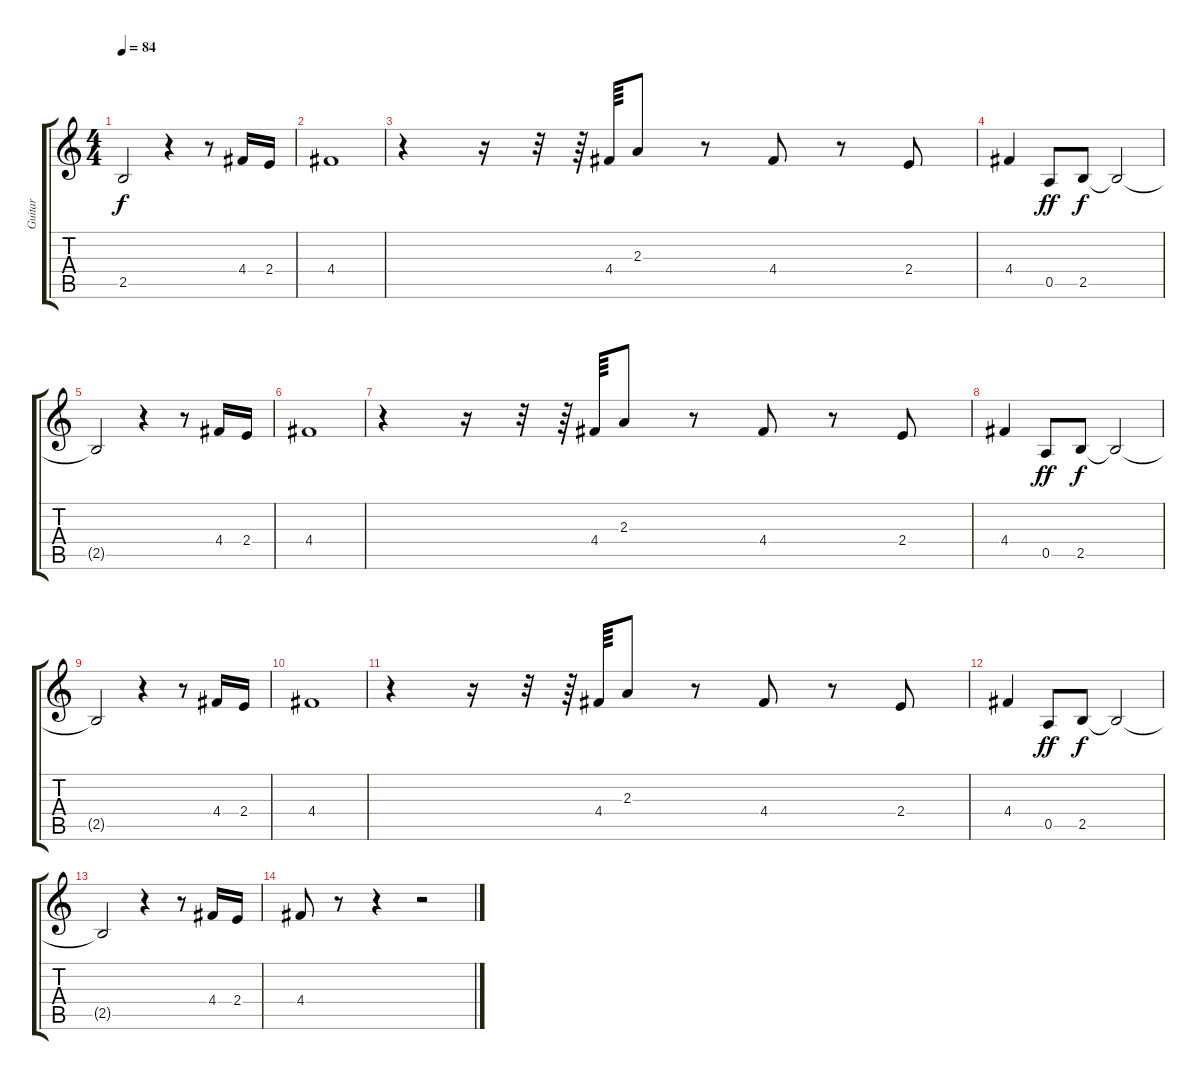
\track ("Guitar" "Guitar") {instrument electricguitarjazz}
\staff {score tabs}
\tuning (E4 B3 G3 D3 A2 E2) {hide}
\ts (4 4)
\tempo 84
\clef g2
\ks c
2.5{t}.2{dy f} r.4 r.8 4.4.16 2.4.16 |
4.4.1 |
r.4 r.16 r.32 r.64 4.4.64 2.3.8 r.8 4.4.8 r.8 2.4.8 |
4.4.4 0.5.8{dy ff} 2.5.8{dy f} 2.5{t}.2 |
2.5{t}.2 r.4 r.8 4.4.16 2.4.16 |
4.4.1 |
r.4 r.16 r.32 r.64 4.4.64 2.3.8 r.8 4.4.8 r.8 2.4.8 |
4.4.4 0.5.8{dy ff} 2.5.8{dy f} 2.5{t}.2 |
2.5{t}.2 r.4 r.8 4.4.16 2.4.16 |
4.4.1 |
r.4 r.16 r.32 r.64 4.4.64 2.3.8 r.8 4.4.8 r.8 2.4.8 |
4.4.4 0.5.8{dy ff} 2.5.8{dy f} 2.5{t}.2 |
2.5{t}.2 r.4 r.8 4.4.16 2.4.16 |
4.4.8 r.8 r.4 r.2
